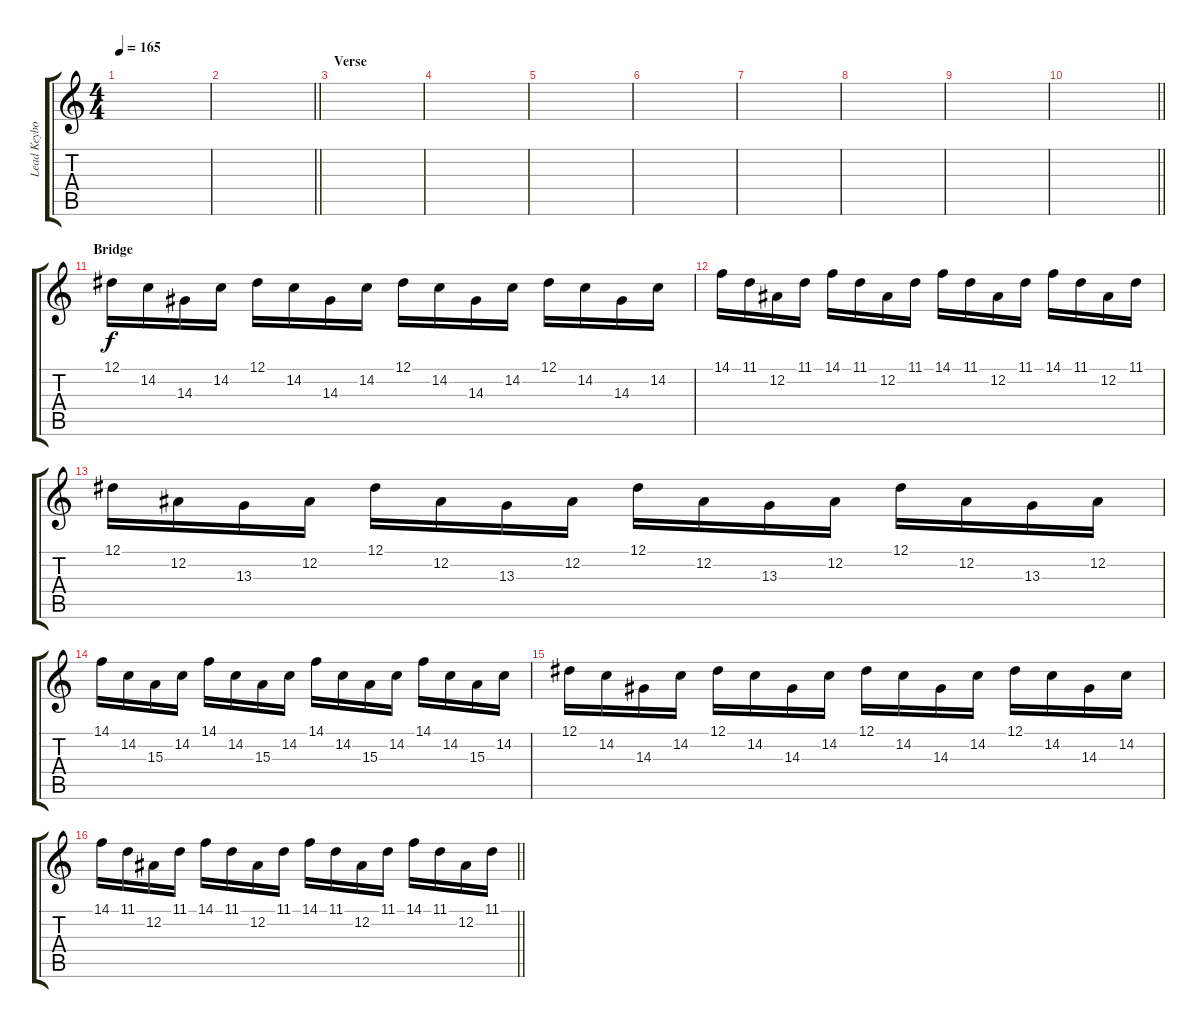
\track ("Lead Keyboard" "Lead Keybo") {instrument harpsichord}
\staff {score tabs}
\tuning (Eb4 Bb3 Gb3 Db3 Ab2 Eb2) {hide}
\ts (4 4)
\tempo 165
\clef g2
\ks c
|
\barLineRight lightlight
|
\section ("" "Verse")
|
|
|
|
|
|
|
\barLineRight lightlight
|
\section ("" "Bridge")
12.1.16 14.2.16 14.3.16 14.2.16 12.1.16 14.2.16 14.3.16 14.2.16 12.1.16 14.2.16 14.3.16 14.2.16 12.1.16 14.2.16 14.3.16 14.2.16 |
14.1.16 11.1.16 12.2.16 11.1.16 14.1.16 11.1.16 12.2.16 11.1.16 14.1.16 11.1.16 12.2.16 11.1.16 14.1.16 11.1.16 12.2.16 11.1.16 |
12.1.16 12.2.16 13.3.16 12.2.16 12.1.16 12.2.16 13.3.16 12.2.16 12.1.16 12.2.16 13.3.16 12.2.16 12.1.16 12.2.16 13.3.16 12.2.16 |
14.1.16 14.2.16 15.3.16 14.2.16 14.1.16 14.2.16 15.3.16 14.2.16 14.1.16 14.2.16 15.3.16 14.2.16 14.1.16 14.2.16 15.3.16 14.2.16 |
12.1.16 14.2.16 14.3.16 14.2.16 12.1.16 14.2.16 14.3.16 14.2.16 12.1.16 14.2.16 14.3.16 14.2.16 12.1.16 14.2.16 14.3.16 14.2.16 |
\barLineRight lightlight
14.1.16 11.1.16 12.2.16 11.1.16 14.1.16 11.1.16 12.2.16 11.1.16 14.1.16 11.1.16 12.2.16 11.1.16 14.1.16 11.1.16 12.2.16 11.1.16
